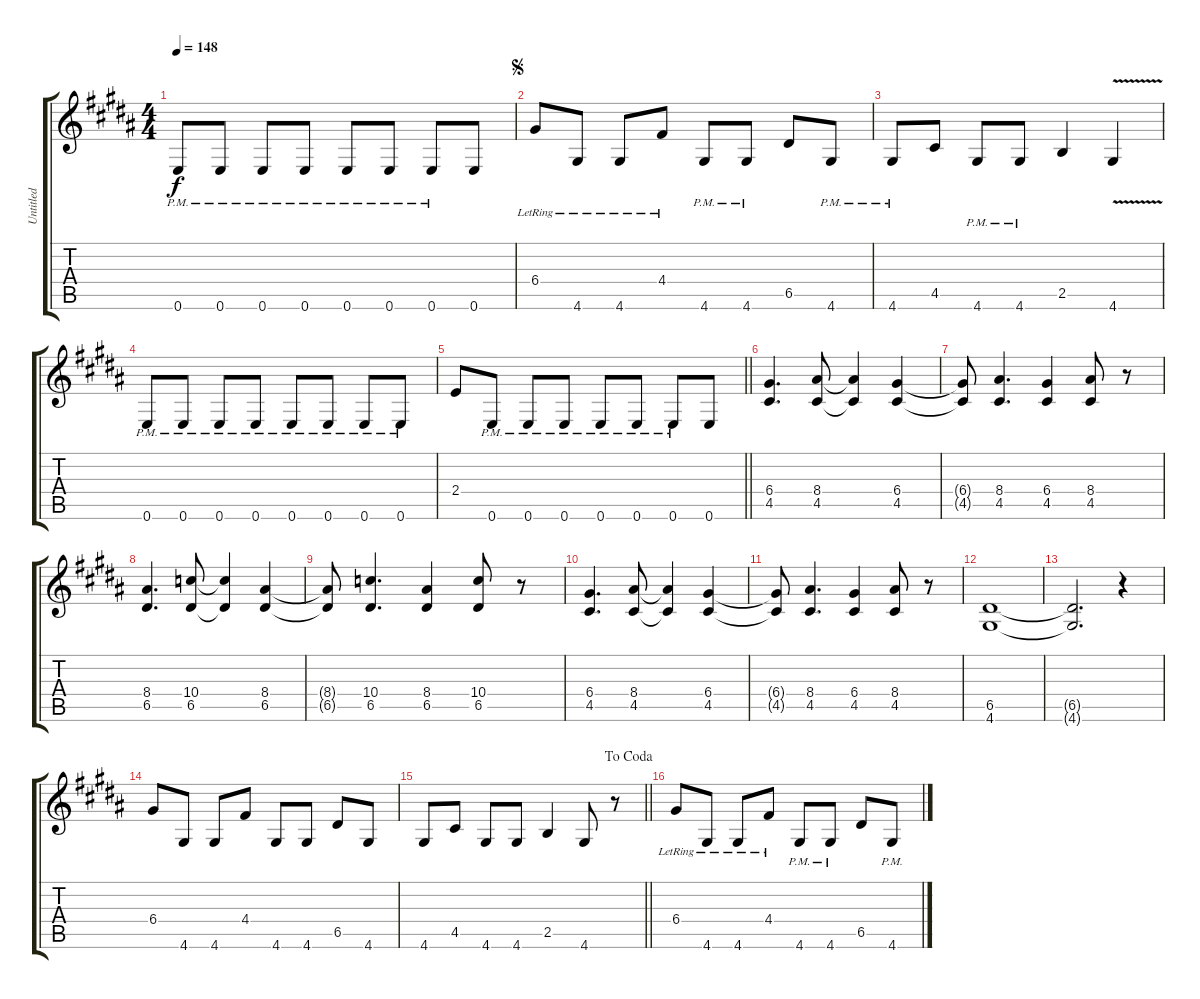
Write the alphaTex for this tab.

\track ("Untitled" "Untitled") {instrument distortionguitar}
\staff {score tabs}
\tuning (E4 B3 G3 D3 A2 E2) {hide}
\ts (4 4)
\tempo 148
\clef g2
\ks g#minor
0.6{pm}.8{dy f} 0.6{pm}.8 0.6{pm}.8 0.6{pm}.8 0.6{pm}.8 0.6{pm}.8 0.6{pm}.8 0.6.8 |
\jump segno
\ks b
6.4{lr}.8 4.6{lr}.8 4.6{lr}.8 4.4{lr}.8 4.6{pm}.8 4.6{pm}.8 6.5.8 4.6{pm}.8 |
\ks g#minor
4.6{pm}.8 4.5.8 4.6{pm}.8 4.6{pm}.8 2.5.4 4.6{v}.4 |
0.6{pm}.8 0.6{pm}.8 0.6{pm}.8 0.6{pm}.8 0.6{pm}.8 0.6{pm}.8 0.6{pm}.8 0.6{pm}.8 |
\barLineRight lightlight
2.4.8 0.6{pm}.8 0.6{pm}.8 0.6{pm}.8 0.6{pm}.8 0.6{pm}.8 0.6{pm}.8 0.6.8 |
\ks b
(6.4 4.5).4{d} (8.4 4.5).8 (8.4{t} 4.5{t}).4 (6.4 4.5).4 |
\ks g#minor
(6.4{t} 4.5{t}).8 (8.4 4.5).4{d} (6.4 4.5).4 (8.4 4.5).8 r.8 |
(8.4 6.5).4{d} (10.4 6.5).8 (10.4{t} 6.5{t}).4 (8.4 6.5).4 |
(8.4{t} 6.5{t}).8 (10.4 6.5).4{d} (8.4 6.5).4 (10.4 6.5).8 r.8 |
\ks b
(6.4 4.5).4{d} (8.4 4.5).8 (8.4{t} 4.5{t}).4 (6.4 4.5).4 |
\ks g#minor
(6.4{t} 4.5{t}).8 (8.4 4.5).4{d} (6.4 4.5).4 (8.4 4.5).8 r.8 |
(6.5 4.6).1 |
(6.5{t} 4.6{t}).2{d} r.4 |
\ks b
6.4.8 4.6.8 4.6.8 4.4.8 4.6.8 4.6.8 6.5.8 4.6.8 |
\jump dacoda
\barLineRight lightlight
\ks g#minor
4.6.8 4.5.8 4.6.8 4.6.8 2.5.4 4.6.8 r.8 |
\ks b
6.4{lr}.8 4.6{lr}.8 4.6{lr}.8 4.4{lr}.8 4.6{pm}.8 4.6{pm}.8 6.5.8 4.6{pm}.8
